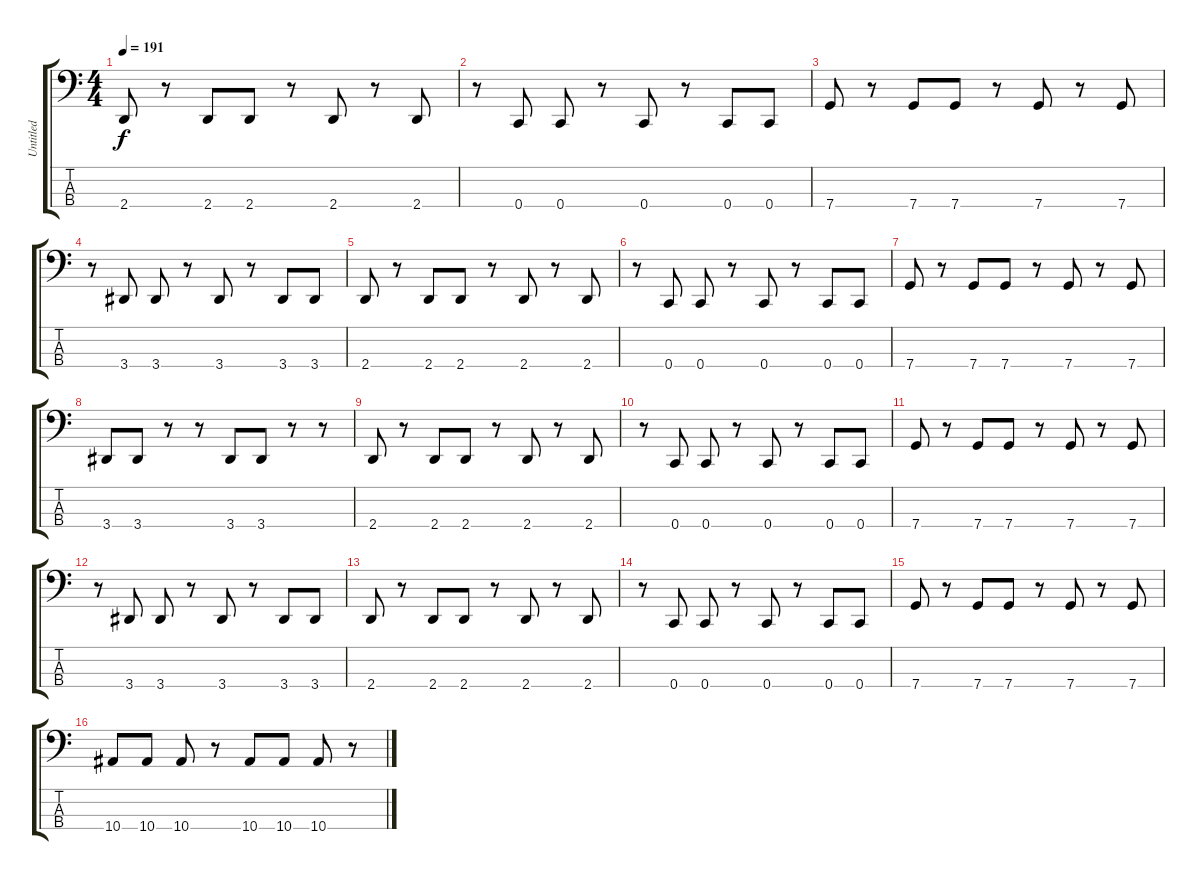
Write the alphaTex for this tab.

\track ("Untitled" "Untitled") {instrument electricbassfinger}
\staff {score tabs}
\tuning (Eb2 Bb1 F1 C1) {hide}
\ts (4 4)
\tempo 191
\clef f4
\ks c
2.4.8{dy f} r.8 2.4.8 2.4.8 r.8 2.4.8 r.8 2.4.8 |
r.8 0.4.8 0.4.8 r.8 0.4.8 r.8 0.4.8 0.4.8 |
7.4.8 r.8 7.4.8 7.4.8 r.8 7.4.8 r.8 7.4.8 |
r.8 3.4.8 3.4.8 r.8 3.4.8 r.8 3.4.8 3.4.8 |
2.4.8 r.8 2.4.8 2.4.8 r.8 2.4.8 r.8 2.4.8 |
r.8 0.4.8 0.4.8 r.8 0.4.8 r.8 0.4.8 0.4.8 |
7.4.8 r.8 7.4.8 7.4.8 r.8 7.4.8 r.8 7.4.8 |
3.4.8 3.4.8 r.8 r.8 3.4.8 3.4.8 r.8 r.8 |
2.4.8 r.8 2.4.8 2.4.8 r.8 2.4.8 r.8 2.4.8 |
r.8 0.4.8 0.4.8 r.8 0.4.8 r.8 0.4.8 0.4.8 |
7.4.8 r.8 7.4.8 7.4.8 r.8 7.4.8 r.8 7.4.8 |
r.8 3.4.8 3.4.8 r.8 3.4.8 r.8 3.4.8 3.4.8 |
2.4.8 r.8 2.4.8 2.4.8 r.8 2.4.8 r.8 2.4.8 |
r.8 0.4.8 0.4.8 r.8 0.4.8 r.8 0.4.8 0.4.8 |
7.4.8 r.8 7.4.8 7.4.8 r.8 7.4.8 r.8 7.4.8 |
10.4.8 10.4.8 10.4.8 r.8 10.4.8 10.4.8 10.4.8 r.8
